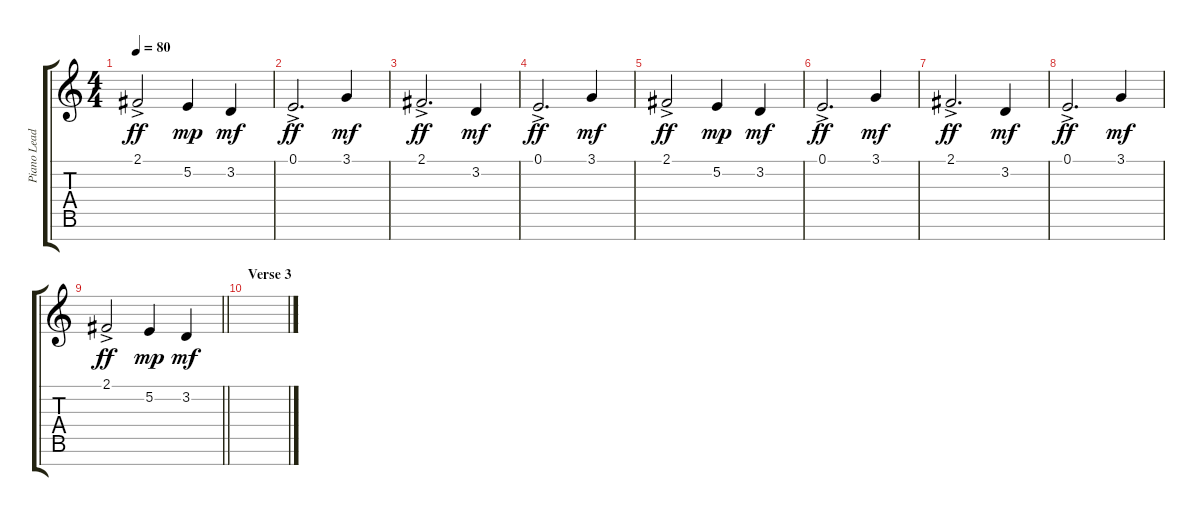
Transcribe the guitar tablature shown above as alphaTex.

\track ("Piano Leads" "Piano Lead") {instrument electricgrandpiano}
\staff {score tabs}
\tuning (E4 B3 G3 D3 A2 E2 B1) {hide}
\ts (4 4)
\tempo 80
\clef g2
\ks c
2.1{ac}.2{dy ff} 5.2.4{dy mp} 3.2.4{dy mf} |
0.1{ac}.2{d dy ff} 3.1.4{dy mf} |
2.1{ac}.2{d dy ff} 3.2.4{dy mf} |
0.1{ac}.2{d dy ff} 3.1.4{dy mf} |
2.1{ac}.2{dy ff} 5.2.4{dy mp} 3.2.4{dy mf} |
0.1{ac}.2{d dy ff} 3.1.4{dy mf} |
2.1{ac}.2{d dy ff} 3.2.4{dy mf} |
0.1{ac}.2{d dy ff} 3.1.4{dy mf} |
\barLineRight lightlight
2.1{ac}.2{dy ff} 5.2.4{dy mp} 3.2.4{dy mf} |
\section ("" "Verse 3")
